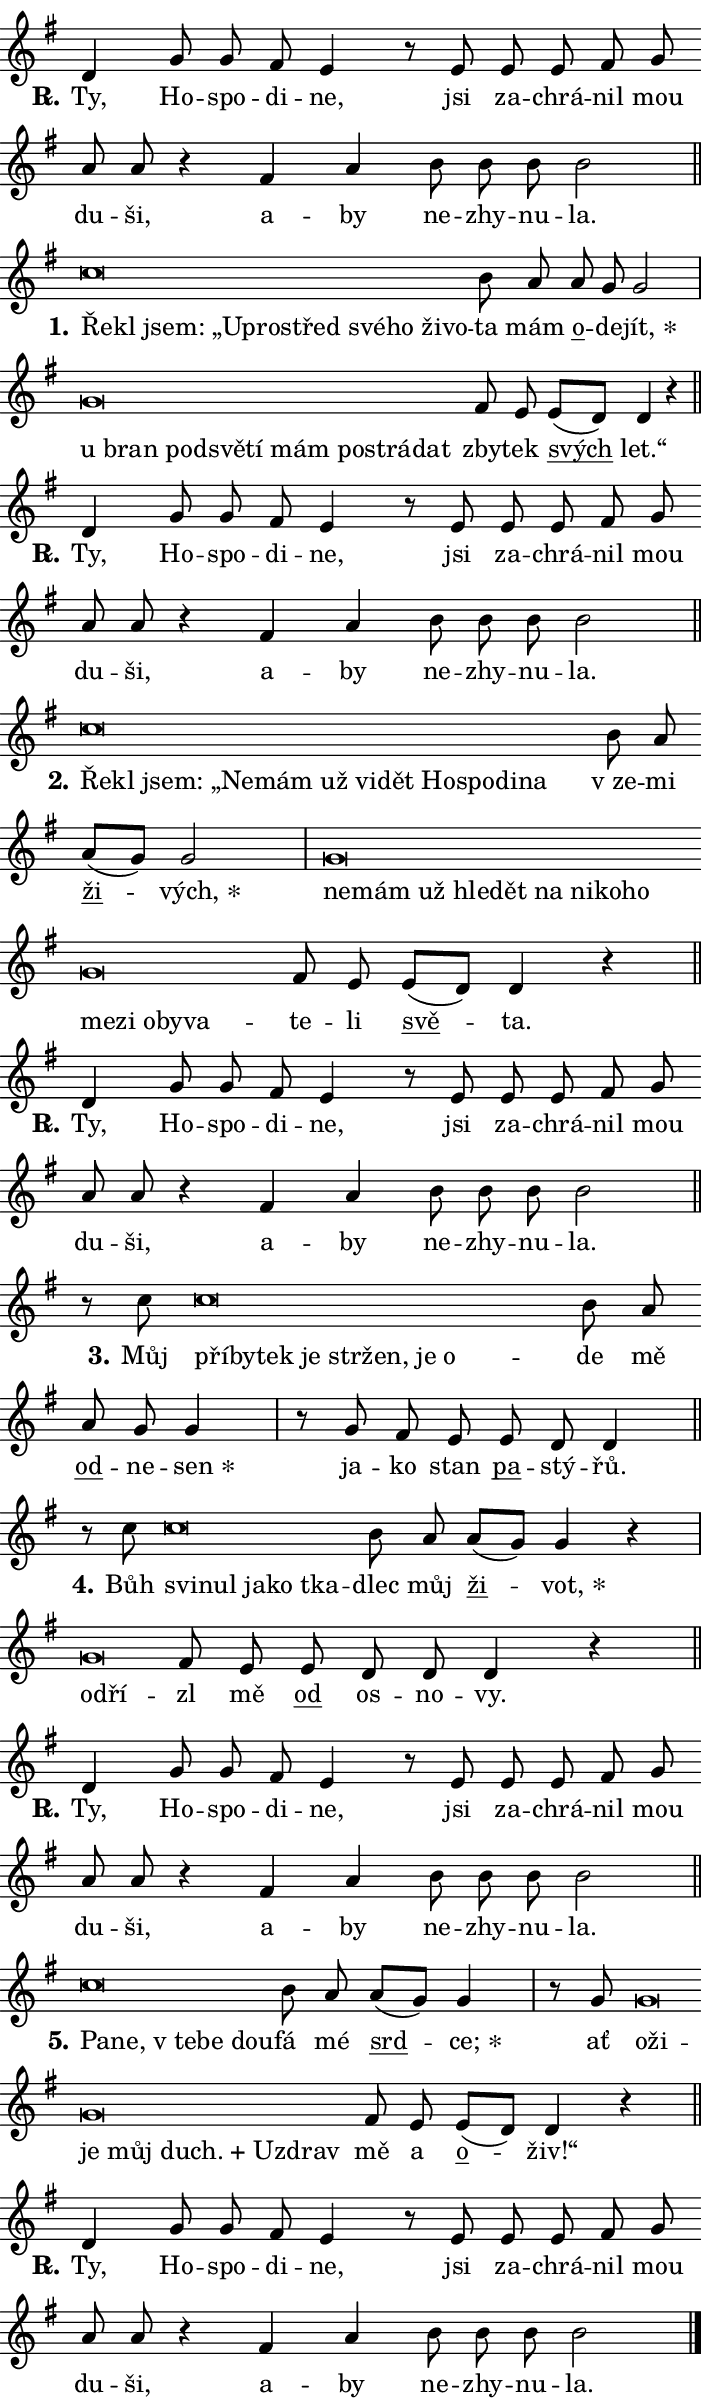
\version "2.24.0"
\header { tagline = "" }
\paper {
  indent = 0\cm
  top-margin = 0\cm
  right-margin = 0.13\cm % to fit lyric hyphens
  bottom-margin = 0\cm
  left-margin = 0\cm
  paper-width = 12\cm
  page-breaking = #ly:one-page-breaking
  system-system-spacing.basic-distance = #11
  score-system-spacing.basic-distance = #11
  ragged-last = ##f
}


%% Author: Thomas Morley
%% https://lists.gnu.org/archive/html/lilypond-user/2020-05/msg00002.html
#(define (line-position grob)
"Returns position of @var[grob} in current system:
   @code{'start}, if at first time-step
   @code{'end}, if at last time-step
   @code{'middle} otherwise
"
  (let* ((col (ly:item-get-column grob))
         (ln (ly:grob-object col 'left-neighbor))
         (rn (ly:grob-object col 'right-neighbor))
         (col-to-check-left (if (ly:grob? ln) ln col))
         (col-to-check-right (if (ly:grob? rn) rn col))
         (break-dir-left
           (and
             (ly:grob-property col-to-check-left 'non-musical #f)
             (ly:item-break-dir col-to-check-left)))
         (break-dir-right
           (and
             (ly:grob-property col-to-check-right 'non-musical #f)
             (ly:item-break-dir col-to-check-right))))
        (cond ((eqv? 1 break-dir-left) 'start)
              ((eqv? -1 break-dir-right) 'end)
              (else 'middle))))

#(define (tranparent-at-line-position vctor)
  (lambda (grob)
  "Relying on @code{line-position} select the relevant enry from @var{vctor}.
Used to determine transparency,"
    (case (line-position grob)
      ((end) (not (vector-ref vctor 0)))
      ((middle) (not (vector-ref vctor 1)))
      ((start) (not (vector-ref vctor 2))))))

noteHeadBreakVisibility =
#(define-music-function (break-visibility)(vector?)
"Makes @code{NoteHead}s transparent relying on @var{break-visibility}"
#{
  \override NoteHead.transparent =
    #(tranparent-at-line-position break-visibility)
#})

#(define delete-ledgers-for-transparent-note-heads
  (lambda (grob)
    "Reads whether a @code{NoteHead} is transparent.
If so this @code{NoteHead} is removed from @code{'note-heads} from
@var{grob}, which is supposed to be @code{LedgerLineSpanner}.
As a result ledgers are not printed for this @code{NoteHead}"
    (let* ((nhds-array (ly:grob-object grob 'note-heads))
           (nhds-list
             (if (ly:grob-array? nhds-array)
                 (ly:grob-array->list nhds-array)
                 '()))
           ;; Relies on the transparent-property being done before
           ;; Staff.LedgerLineSpanner.after-line-breaking is executed.
           ;; This is fragile ...
           (to-keep
             (remove
               (lambda (nhd)
                 (ly:grob-property nhd 'transparent #f))
               nhds-list)))
      ;; TODO find a better method to iterate over grob-arrays, similiar
      ;; to filter/remove etc for lists
      ;; For now rebuilt from scratch
      (set! (ly:grob-object grob 'note-heads)  '())
      (for-each
        (lambda (nhd)
          (ly:pointer-group-interface::add-grob grob 'note-heads nhd))
        to-keep))))

squashNotes = {
  \override NoteHead.X-extent = #'(-0.2 . 0.2)
  \override NoteHead.Y-extent = #'(-0.75 . 0)
  \override NoteHead.stencil =
    #(lambda (grob)
       (let ((pos (ly:grob-property grob 'staff-position)))
         (begin
           (if (< pos -7) (display "ERROR: Lower brevis then expected\n") (display ""))
           (if (<= pos -6) ly:text-interface::print ly:note-head::print))))
}
unSquashNotes = {
  \revert NoteHead.X-extent
  \revert NoteHead.Y-extent
  \revert NoteHead.stencil
}

hideNotes = \noteHeadBreakVisibility #begin-of-line-visible
unHideNotes = \noteHeadBreakVisibility #all-visible

% work-around for resetting accidentals
% https://lilypond.org/doc/v2.23/Documentation/notation/displaying-rhythms#unmetered-music
cadenzaMeasure = {
  \cadenzaOff
  \partial 1024 s1024
  \cadenzaOn
}

#(define-markup-command (accent layout props text) (markup?)
  "Underline accented syllable"
  (interpret-markup layout props
    #{\markup \override #'(offset . 4.3) \underline { #text }#}))

responsum = \markup \concat {
  "R" \hspace #-1.05 \path #0.1 #'((moveto 0 0.07) (lineto 0.9 0.8)) \hspace #0.05 "."
}

spaceSize = #0.6828661417322834 % exact space size for TeX Gyre Schola

\layout {
  \context {
    \Staff
    \remove "Time_signature_engraver"
    \override LedgerLineSpanner.after-line-breaking = #delete-ledgers-for-transparent-note-heads
  }
  \context {
    \Lyrics {
      \override LyricSpace.minimum-distance = \spaceSize
      \override LyricText.font-name = #"TeX Gyre Schola"
      \override LyricText.font-size = 1
      \override StanzaNumber.font-name = #"TeX Gyre Schola Bold"
      \override StanzaNumber.font-size = 1
    }
  }
  \context {
    \Score 
    \override NoteHead.text =
      #(lambda (grob) 
        (let ((pos (ly:grob-property grob 'staff-position)))
          #{\markup {
            \combine
              \halign #-0.55 \raise #(if (= pos -6) 0 0.5) \override #'(thickness . 2) \draw-line #'(3.2 . 0)
              \musicglyph "noteheads.sM1"
          }#}))
  }
}

% magnetic-lyrics.ily
%
%   written by
%     Jean Abou Samra <jean@abou-samra.fr>
%     Werner Lemberg <wl@gnu.org>
%
%   adapted by
%     Jiri Hon <jiri.hon@gmail.com>
%
% Version 2022-Apr-15

% https://www.mail-archive.com/lilypond-user@gnu.org/msg149350.html

#(define (Left_hyphen_pointer_engraver context)
   "Collect syllable-hyphen-syllable occurrences in lyrics and store
them in properties.  This engraver only looks to the left.  For
example, if the lyrics input is @code{foo -- bar}, it does the
following.

@itemize @bullet
@item
Set the @code{text} property of the @code{LyricHyphen} grob between
@q{foo} and @q{bar} to @code{foo}.

@item
Set the @code{left-hyphen} property of the @code{LyricText} grob with
text @q{foo} to the @code{LyricHyphen} grob between @q{foo} and
@q{bar}.
@end itemize

Use this auxiliary engraver in combination with the
@code{lyric-@/text::@/apply-@/magnetic-@/offset!} hook."
   (let ((hyphen #f)
         (text #f))
     (make-engraver
      (acknowledgers
       ((lyric-syllable-interface engraver grob source-engraver)
        (set! text grob)))
      (end-acknowledgers
       ((lyric-hyphen-interface engraver grob source-engraver)
        ;(when (not (grob::has-interface grob 'lyric-space-interface))
          (set! hyphen grob)));)
      ((stop-translation-timestep engraver)
       (when (and text hyphen)
         (ly:grob-set-object! text 'left-hyphen hyphen))
       (set! text #f)
       (set! hyphen #f)))))

#(define (lyric-text::apply-magnetic-offset! grob)
   "If the space between two syllables is less than the value in
property @code{LyricText@/.details@/.squash-threshold}, move the right
syllable to the left so that it gets concatenated with the left
syllable.

Use this function as a hook for
@code{LyricText@/.after-@/line-@/breaking} if the
@code{Left_@/hyphen_@/pointer_@/engraver} is active."
   (let ((hyphen (ly:grob-object grob 'left-hyphen #f)))
     (when hyphen
       (let ((left-text (ly:spanner-bound hyphen LEFT)))
         (when (grob::has-interface left-text 'lyric-syllable-interface)
           (let* ((common (ly:grob-common-refpoint grob left-text X))
                  (this-x-ext (ly:grob-extent grob common X))
                  (left-x-ext
                   (begin
                     ;; Trigger magnetism for left-text.
                     (ly:grob-property left-text 'after-line-breaking)
                     (ly:grob-extent left-text common X)))
                  ;; `delta` is the gap width between two syllables.
                  (delta (- (interval-start this-x-ext)
                            (interval-end left-x-ext)))
                  (details (ly:grob-property grob 'details))
                  (threshold (assoc-get 'squash-threshold details 0.2)))
             (when (< delta threshold)
               (let* (;; We have to manipulate the input text so that
                      ;; ligatures crossing syllable boundaries are not
                      ;; disabled.  For languages based on the Latin
                      ;; script this is essentially a beautification.
                      ;; However, for non-Western scripts it can be a
                      ;; necessity.
                      (lt (ly:grob-property left-text 'text))
                      (rt (ly:grob-property grob 'text))
                      (is-space (grob::has-interface hyphen 'lyric-space-interface))
                      (space (if is-space " " ""))
                      (extra-delta (if is-space spaceSize 0))
                      ;; Append new syllable.
                      (ltrt-space (if (and (string? lt) (string? rt))
                                (string-append lt space rt)
                                (make-concat-markup (list lt space rt))))
                      ;; Right-align `ltrt` to the right side.
                      (ltrt-space-markup (grob-interpret-markup
                               grob
                               (make-translate-markup
                                (cons (interval-length this-x-ext) 0)
                                (make-right-align-markup ltrt-space)))))
                 (begin
                   ;; Don't print `left-text`.
                   (ly:grob-set-property! left-text 'stencil #f)
                   ;; Set text and stencil (which holds all collected
                   ;; syllables so far) and shift it to the left.
                   (ly:grob-set-property! grob 'text ltrt-space)
                   (ly:grob-set-property! grob 'stencil ltrt-space-markup)
                   (ly:grob-translate-axis! grob (- (- delta extra-delta)) X))))))))))


#(define (lyric-hyphen::displace-bounds-first grob)
   ;; Make very sure this callback isn't triggered too early.
   (let ((left (ly:spanner-bound grob LEFT))
         (right (ly:spanner-bound grob RIGHT)))
     (ly:grob-property left 'after-line-breaking)
     (ly:grob-property right 'after-line-breaking)
     (ly:lyric-hyphen::print grob)))

squashThreshold = #0.4

\layout {
  \context {
    \Lyrics
    \consists #Left_hyphen_pointer_engraver
    \override LyricText.after-line-breaking =
      #lyric-text::apply-magnetic-offset!
    \override LyricHyphen.stencil = #lyric-hyphen::displace-bounds-first
    \override LyricText.details.squash-threshold = \squashThreshold
    \override LyricHyphen.minimum-distance = 0
    \override LyricHyphen.minimum-length = \squashThreshold
  }
}

squashText = \override LyricText.details.squash-threshold = 9999
unSquashText = \override LyricText.details.squash-threshold = \squashThreshold

leftText = \override LyricText.self-alignment-X = #LEFT
unLeftText = \revert LyricText.self-alignment-X

starOffset = #(lambda (grob) 
                (let ((x_offset (ly:self-alignment-interface::aligned-on-x-parent grob)))
                  (if (= x_offset 0) 0 (+ x_offset 1.2))))

star = #(define-music-function (syllable)(string?)
"Append star separator at the end of a syllable"
#{
  \once \override LyricText.X-offset = #starOffset
  \lyricmode { \markup {
    #syllable
    \override #'((font-name . "TeX Gyre Schola Bold")) \hspace #0.2 \lower #0.65 \larger "*"
  } }
#})

starAccent = #(define-music-function (syllable)(string?)
"Append star separator at the end of a syllable and make accent"
#{
  \once \override LyricText.X-offset = #starOffset
  \lyricmode { \markup {
    \accent #syllable
    \override #'((font-name . "TeX Gyre Schola Bold")) \hspace #0.2 \lower #0.65 \larger "*"
  } }
#})

breath = #(define-music-function (syllable)(string?)
"Append breathing indicator at the end of a syllable"
#{
  \lyricmode { \markup { #syllable "+" } }
#})

optionalBreath = #(define-music-function (syllable)(string?)
"Append optional breathing indicator at the end of a syllable"
#{
  \lyricmode { \markup { #syllable "(+)" } }
#})


\score {
    <<
        \new Voice = "melody" { \cadenzaOn \key g \major \relative { d'4 g8 g fis e4 r8 e8 \bar "" e e \bar "" fis g \bar "" a a r4 \bar "" fis a b8 b b b2 \cadenzaMeasure \bar "||" \break } }
        \new Lyrics \lyricsto "melody" { \lyricmode { \set stanza = \responsum
Ty, Ho -- spo -- di -- ne, jsi za -- chrá -- nil mou du -- ši, a -- by ne -- zhy -- nu -- la. } }
    >>
    \layout {}
}

\score {
    <<
        \new Voice = "melody" { \cadenzaOn \key g \major \relative { \squashNotes c''\breve*1/16 \hideNotes \breve*1/16 \bar "" \breve*1/16 \bar "" \breve*1/16 \bar "" \breve*1/16 \bar "" \breve*1/16 \bar "" \breve*1/16 \bar "" \breve*1/16 \bar "" \breve*1/16 \breve*1/16 \bar "" \unHideNotes \unSquashNotes b8 a \bar "" a g g2 \cadenzaMeasure \bar "|" \squashNotes g\breve*1/16 \hideNotes \breve*1/16 \bar "" \breve*1/16 \bar "" \breve*1/16 \bar "" \breve*1/16 \bar "" \breve*1/16 \bar "" \breve*1/16 \bar "" \breve*1/16 \breve*1/16 \bar "" \unHideNotes \unSquashNotes fis8 e \bar "" e[( d)] d4 r \cadenzaMeasure \bar "||" \break } }
        \new Lyrics \lyricsto "melody" { \lyricmode { \set stanza = "1."
\leftText Ře -- \squashText kl jsem: „U -- pro -- střed své -- ho ži -- vo -- \unLeftText \unSquashText ta mám \markup \accent o -- de -- \star jít, \leftText u \squashText bran pod -- svě -- tí mám po -- strá -- dat \unLeftText \unSquashText zby -- tek \markup \accent svých let.“ } }
    >>
    \layout {}
}

\score {
    <<
        \new Voice = "melody" { \cadenzaOn \key g \major \relative { d'4 g8 g fis e4 r8 e8 \bar "" e e \bar "" fis g \bar "" a a r4 \bar "" fis a b8 b b b2 \cadenzaMeasure \bar "||" \break } }
        \new Lyrics \lyricsto "melody" { \lyricmode { \set stanza = \responsum
Ty, Ho -- spo -- di -- ne, jsi za -- chrá -- nil mou du -- ši, a -- by ne -- zhy -- nu -- la. } }
    >>
    \layout {}
}

\score {
    <<
        \new Voice = "melody" { \cadenzaOn \key g \major \relative { \squashNotes c''\breve*1/16 \hideNotes \breve*1/16 \bar "" \breve*1/16 \bar "" \breve*1/16 \bar "" \breve*1/16 \bar "" \breve*1/16 \bar "" \breve*1/16 \bar "" \breve*1/16 \bar "" \breve*1/16 \bar "" \breve*1/16 \bar "" \breve*1/16 \breve*1/16 \bar "" \unHideNotes \unSquashNotes b8 a \bar "" a[( g)] g2 \cadenzaMeasure \bar "|" \squashNotes g\breve*1/16 \hideNotes \breve*1/16 \bar "" \breve*1/16 \bar "" \breve*1/16 \bar "" \breve*1/16 \bar "" \breve*1/16 \bar "" \breve*1/16 \bar "" \breve*1/16 \bar "" \breve*1/16 \bar "" \breve*1/16 \bar "" \breve*1/16 \bar "" \breve*1/16 \bar "" \breve*1/16 \breve*1/16 \bar "" \unHideNotes \unSquashNotes fis8 e \bar "" e[( d)] d4 r \cadenzaMeasure \bar "||" \break } }
        \new Lyrics \lyricsto "melody" { \lyricmode { \set stanza = "2."
\leftText Ře -- \squashText kl jsem: „Ne -- mám už vi -- dět Ho -- spo -- di -- na \unLeftText \unSquashText "v ze" -- mi \markup \accent ži -- \star vých, \leftText ne -- \squashText mám už hle -- dět na ni -- ko -- ho me -- zi o -- by -- va -- \unLeftText \unSquashText te -- li \markup \accent svě -- ta. } }
    >>
    \layout {}
}

\score {
    <<
        \new Voice = "melody" { \cadenzaOn \key g \major \relative { d'4 g8 g fis e4 r8 e8 \bar "" e e \bar "" fis g \bar "" a a r4 \bar "" fis a b8 b b b2 \cadenzaMeasure \bar "||" \break } }
        \new Lyrics \lyricsto "melody" { \lyricmode { \set stanza = \responsum
Ty, Ho -- spo -- di -- ne, jsi za -- chrá -- nil mou du -- ši, a -- by ne -- zhy -- nu -- la. } }
    >>
    \layout {}
}

\score {
    <<
        \new Voice = "melody" { \cadenzaOn \key g \major \relative { r8 c''8 \squashNotes c\breve*1/16 \hideNotes \breve*1/16 \bar "" \breve*1/16 \bar "" \breve*1/16 \bar "" \breve*1/16 \bar "" \breve*1/16 \bar "" \breve*1/16 \breve*1/16 \bar "" \unHideNotes \unSquashNotes b8 a \bar "" a g g4 \cadenzaMeasure \bar "|" r8 g fis8 e \bar "" e d d4 \cadenzaMeasure \bar "||" \break } }
        \new Lyrics \lyricsto "melody" { \lyricmode { \set stanza = "3."
Můj \leftText pří -- \squashText by -- tek je str -- žen, je o -- \unLeftText \unSquashText de mě \markup \accent od -- ne -- \star sen ja -- ko stan \markup \accent pa -- stý -- řů. } }
    >>
    \layout {}
}

\score {
    <<
        \new Voice = "melody" { \cadenzaOn \key g \major \relative { r8 c''8 \squashNotes c\breve*1/16 \hideNotes \breve*1/16 \bar "" \breve*1/16 \bar "" \breve*1/16 \breve*1/16 \bar "" \unHideNotes \unSquashNotes b8 a \bar "" a[( g)] g4 r \cadenzaMeasure \bar "|" \squashNotes g\breve*1/16 \hideNotes \breve*1/16 \bar "" \unHideNotes \unSquashNotes fis8 e \bar "" e d d d4 r \cadenzaMeasure \bar "||" \break } }
        \new Lyrics \lyricsto "melody" { \lyricmode { \set stanza = "4."
Bůh \leftText svi -- \squashText nul ja -- ko tka -- \unLeftText \unSquashText dlec můj \markup \accent ži -- \star vot, \leftText od -- \squashText ří -- \unLeftText \unSquashText zl mě \markup \accent od os -- no -- vy. } }
    >>
    \layout {}
}

\score {
    <<
        \new Voice = "melody" { \cadenzaOn \key g \major \relative { d'4 g8 g fis e4 r8 e8 \bar "" e e \bar "" fis g \bar "" a a r4 \bar "" fis a b8 b b b2 \cadenzaMeasure \bar "||" \break } }
        \new Lyrics \lyricsto "melody" { \lyricmode { \set stanza = \responsum
Ty, Ho -- spo -- di -- ne, jsi za -- chrá -- nil mou du -- ši, a -- by ne -- zhy -- nu -- la. } }
    >>
    \layout {}
}

\score {
    <<
        \new Voice = "melody" { \cadenzaOn \key g \major \relative { \squashNotes c''\breve*1/16 \hideNotes \breve*1/16 \bar "" \breve*1/16 \bar "" \breve*1/16 \breve*1/16 \bar "" \unHideNotes \unSquashNotes b8 a \bar "" a[( g)] g4 \cadenzaMeasure \bar "|" r8 g8 \squashNotes g\breve*1/16 \hideNotes \breve*1/16 \bar "" \breve*1/16 \bar "" \breve*1/16 \bar "" \breve*1/16 \bar "" \breve*1/16 \breve*1/16 \bar "" \unHideNotes \unSquashNotes fis8 e \bar "" e[( d)] d4 r \cadenzaMeasure \bar "||" \break } }
        \new Lyrics \lyricsto "melody" { \lyricmode { \set stanza = "5."
\leftText Pa -- \squashText ne, "v te" -- be dou -- \unLeftText \unSquashText fá mé \markup \accent srd -- \star ce; ať \leftText o -- \squashText ži -- je můj \breath "duch." Uz -- drav \unLeftText \unSquashText mě a \markup \accent o -- živ!“ } }
    >>
    \layout {}
}

\score {
    <<
        \new Voice = "melody" { \cadenzaOn \key g \major \relative { d'4 g8 g fis e4 r8 e8 \bar "" e e \bar "" fis g \bar "" a a r4 \bar "" fis a b8 b b b2 \cadenzaMeasure \bar "||" \break } \bar "|." }
        \new Lyrics \lyricsto "melody" { \lyricmode { \set stanza = \responsum
Ty, Ho -- spo -- di -- ne, jsi za -- chrá -- nil mou du -- ši, a -- by ne -- zhy -- nu -- la. } }
    >>
    \layout {}
}
